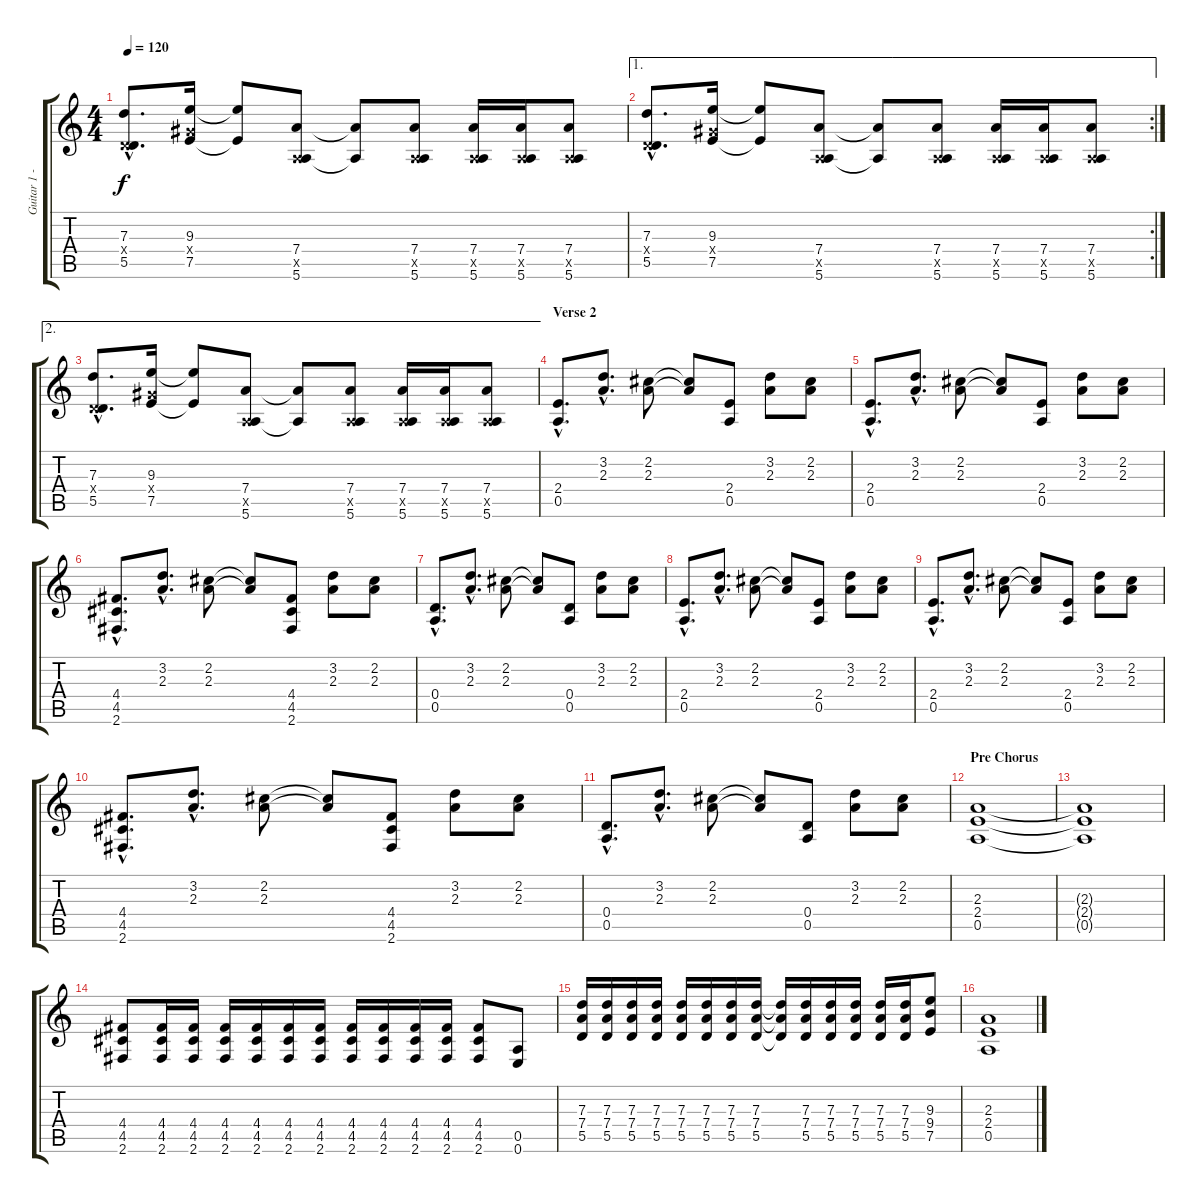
\track ("Guitar 1 - Distortion" "Guitar 1 -") {instrument distortionguitar}
\staff {score tabs}
\tuning (E4 B3 G3 D3 A2 E2) {hide}
\ts (4 4)
\tempo 120
\clef g2
\ks c
(7.3{hac} 0.4{hac x} 5.5{hac}).8{d dy f} (9.3 6.4{x} 7.5).16 (9.3{t} 7.5{t}).8 (7.4 0.5{x} 5.6).8 (7.4{t} 5.6{t}).8 (7.4 0.5{x} 5.6).8 (7.4 0.5{x} 5.6).16 (7.4 0.5{x} 5.6).16 (7.4 0.5{x} 5.6).8 |
\ae 1
\rc 2
(7.3{hac} 0.4{hac x} 5.5{hac}).8{d} (9.3 6.4{x} 7.5).16 (9.3{t} 7.5{t}).8 (7.4 0.5{x} 5.6).8 (7.4{t} 5.6{t}).8 (7.4 0.5{x} 5.6).8 (7.4 0.5{x} 5.6).16 (7.4 0.5{x} 5.6).16 (7.4 0.5{x} 5.6).8 |
\ae 2
(7.3{hac} 0.4{hac x} 5.5{hac}).8{d} (9.3 6.4{x} 7.5).16 (9.3{t} 7.5{t}).8 (7.4 0.5{x} 5.6).8 (7.4{t} 5.6{t}).8 (7.4 0.5{x} 5.6).8 (7.4 0.5{x} 5.6).16 (7.4 0.5{x} 5.6).16 (7.4 0.5{x} 5.6).8 |
\section ("" "Verse 2")
(2.4{hac} 0.5{hac}).8{d} (3.2{hac} 2.3{hac}).8{d} (2.2 2.3).8 (2.2{t} 2.3{t}).8 (2.4 0.5).8 (3.2 2.3).8 (2.2 2.3).8 |
(2.4{hac} 0.5{hac}).8{d} (3.2{hac} 2.3{hac}).8{d} (2.2 2.3).8 (2.2{t} 2.3{t}).8 (2.4 0.5).8 (3.2 2.3).8 (2.2 2.3).8 |
(4.4{hac} 4.5{hac} 2.6{hac}).8{d} (3.2{hac} 2.3{hac}).8{d} (2.2 2.3).8 (2.2{t} 2.3{t}).8 (4.4 4.5 2.6).8 (3.2 2.3).8 (2.2 2.3).8 |
(0.4{hac} 0.5{hac}).8{d} (3.2{hac} 2.3{hac}).8{d} (2.2 2.3).8 (2.2{t} 2.3{t}).8 (0.4 0.5).8 (3.2 2.3).8 (2.2 2.3).8 |
(2.4{hac} 0.5{hac}).8{d} (3.2{hac} 2.3{hac}).8{d} (2.2 2.3).8 (2.2{t} 2.3{t}).8 (2.4 0.5).8 (3.2 2.3).8 (2.2 2.3).8 |
(2.4{hac} 0.5{hac}).8{d} (3.2{hac} 2.3{hac}).8{d} (2.2 2.3).8 (2.2{t} 2.3{t}).8 (2.4 0.5).8 (3.2 2.3).8 (2.2 2.3).8 |
(4.4{hac} 4.5{hac} 2.6{hac}).8{d} (3.2{hac} 2.3{hac}).8{d} (2.2 2.3).8 (2.2{t} 2.3{t}).8 (4.4 4.5 2.6).8 (3.2 2.3).8 (2.2 2.3).8 |
(0.4{hac} 0.5{hac}).8{d} (3.2{hac} 2.3{hac}).8{d} (2.2 2.3).8 (2.2{t} 2.3{t}).8 (0.4 0.5).8 (3.2 2.3).8 (2.2 2.3).8 |
\section ("" "Pre Chorus")
(2.3 2.4 0.5).1 |
(2.3{t} 2.4{t} 0.5{t}).1 |
(4.4 4.5 2.6).8 (4.4 4.5 2.6).16 (4.4 4.5 2.6).16 (4.4 4.5 2.6).16 (4.4 4.5 2.6).16 (4.4 4.5 2.6).16 (4.4 4.5 2.6).16 (4.4 4.5 2.6).16 (4.4 4.5 2.6).16 (4.4 4.5 2.6).16 (4.4 4.5 2.6).16 (4.4 4.5 2.6).8 (0.5 0.6).8 |
(7.3 7.4 5.5).16 (7.3 7.4 5.5).16 (7.3 7.4 5.5).16 (7.3 7.4 5.5).16 (7.3 7.4 5.5).16 (7.3 7.4 5.5).16 (7.3 7.4 5.5).16 (7.3 7.4 5.5).16 (7.3{t} 7.4{t} 5.5{t}).16 (7.3 7.4 5.5).16 (7.3 7.4 5.5).16 (7.3 7.4 5.5).16 (7.3 7.4 5.5).16 (7.3 7.4 5.5).16 (9.3 9.4 7.5).8 |
(2.3 2.4 0.5).1
